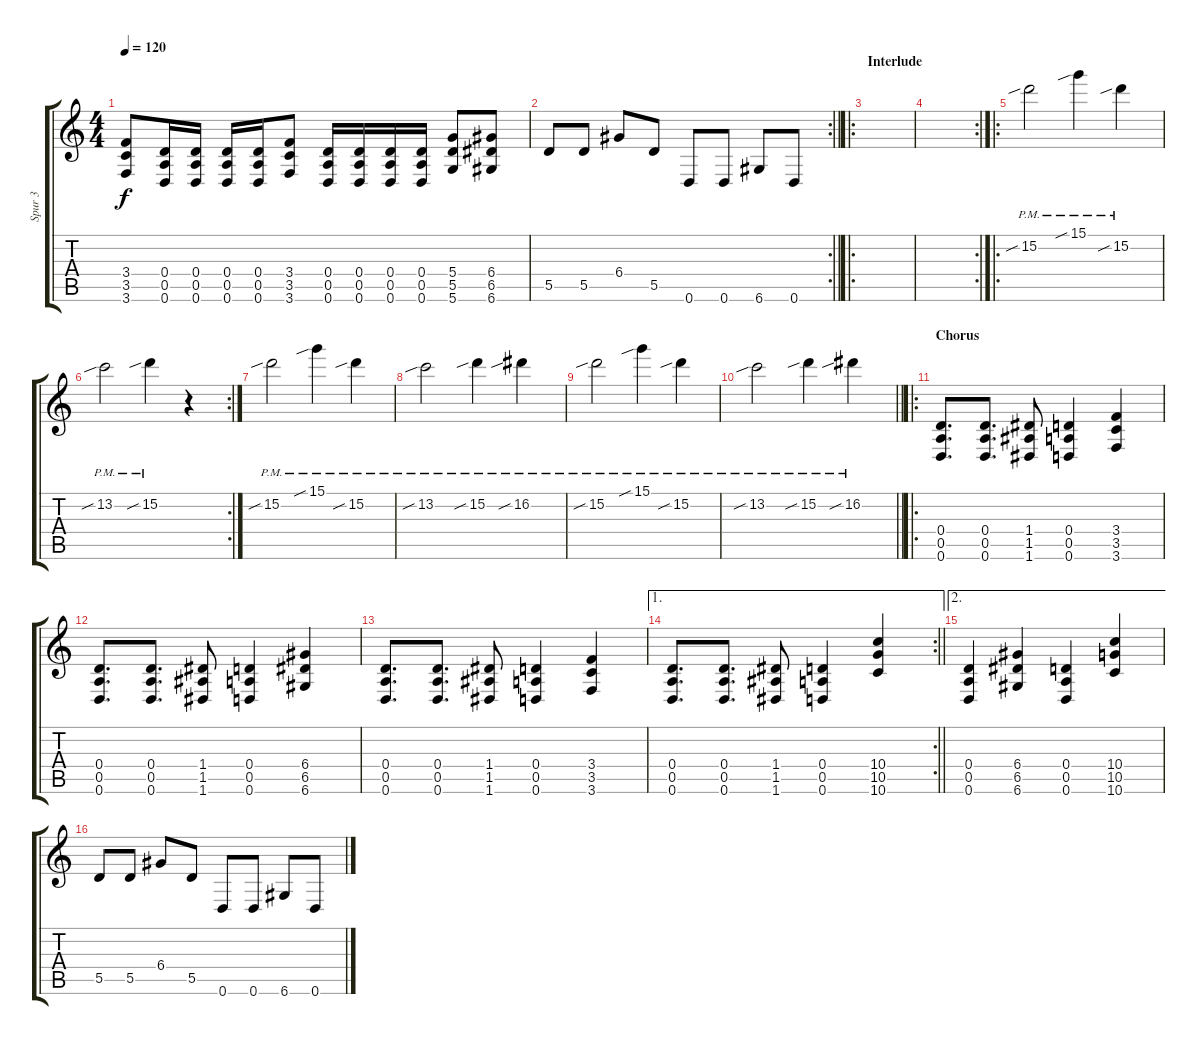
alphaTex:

\track ("Spur 3" "Spur 3") {instrument overdrivenguitar}
\staff {score tabs}
\tuning (E4 B3 G3 D3 A2 D2) {hide}
\ts (4 4)
\tempo 120
\clef g2
\ks c
(3.4 3.5 3.6).8{dy f} (0.4 0.5 0.6).16 (0.4 0.5 0.6).16 (0.4 0.5 0.6).16 (0.4 0.5 0.6).16 (3.4 3.5 3.6).8 (0.4 0.5 0.6).16 (0.4 0.5 0.6).16 (0.4 0.5 0.6).16 (0.4 0.5 0.6).16 (5.4 5.5 5.6).8 (6.4 6.5 6.6).8 |
\rc 2
\barLineRight lightlight
5.5.8 5.5.8 6.4.8 5.5.8 0.6.8 0.6.8 6.6.8 0.6.8 |
\ro
\section ("" "Interlude")
|
\rc 2
|
\ro
15.2{sib pm}.2 15.1{sib pm}.4 15.2{sib pm}.4 |
\rc 2
13.2{sib pm}.2 15.2{sib pm}.4 r.4 |
15.2{sib pm}.2 15.1{sib pm}.4 15.2{sib pm}.4 |
13.2{sib pm}.2 15.2{sib pm}.4 16.2{sib pm}.4 |
15.2{sib pm}.2 15.1{sib pm}.4 15.2{sib pm}.4 |
\barLineRight lightlight
13.2{sib pm}.2 15.2{sib pm}.4 16.2{sib pm}.4 |
\ro
\section ("" "Chorus")
(0.4 0.5 0.6).8{d} (0.4 0.5 0.6).8{d} (1.4 1.5 1.6).8 (0.4 0.5 0.6).4 (3.4 3.5 3.6).4 |
(0.4 0.5 0.6).8{d} (0.4 0.5 0.6).8{d} (1.4 1.5 1.6).8 (0.4 0.5 0.6).4 (6.4 6.5 6.6).4 |
(0.4 0.5 0.6).8{d} (0.4 0.5 0.6).8{d} (1.4 1.5 1.6).8 (0.4 0.5 0.6).4 (3.4 3.5 3.6).4 |
\ae 1
\rc 2
\barLineRight lightlight
(0.4 0.5 0.6).8{d} (0.4 0.5 0.6).8{d} (1.4 1.5 1.6).8 (0.4 0.5 0.6).4 (10.4 10.5 10.6).4 |
\ae 2
(0.4 0.5 0.6).4 (6.4 6.5 6.6).4 (0.4 0.5 0.6).4 (10.4 10.5 10.6).4 |
5.5.8 5.5.8 6.4.8 5.5.8 0.6.8 0.6.8 6.6.8 0.6.8
